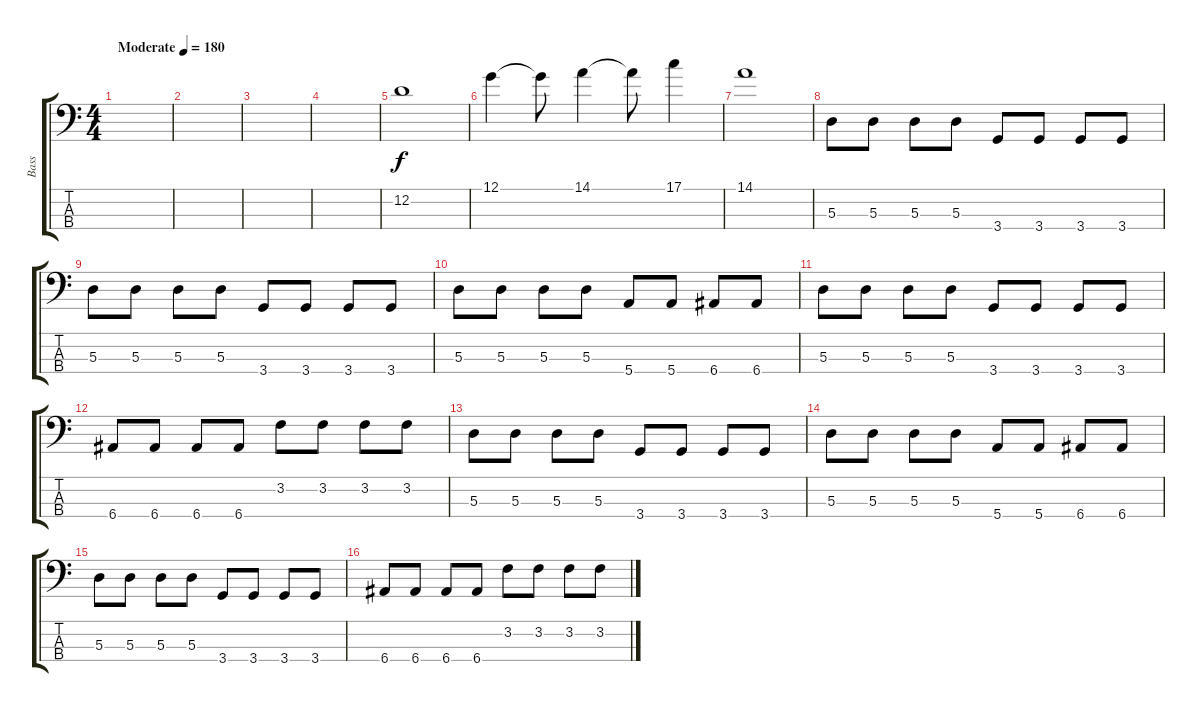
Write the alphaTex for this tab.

\track ("Bass" "Bass") {instrument electricbassfinger}
\staff {score tabs}
\tuning (G2 D2 A1 E1) {hide}
\ts (4 4)
\tempo (180 "Moderate")
\clef f4
\ks c
|
|
|
|
12.2.1 |
12.1.4 12.1{t}.8 14.1.4 14.1{t}.8 17.1.4 |
14.1.1 |
5.3.8 5.3.8 5.3.8 5.3.8 3.4.8 3.4.8 3.4.8 3.4.8 |
5.3.8 5.3.8 5.3.8 5.3.8 3.4.8 3.4.8 3.4.8 3.4.8 |
5.3.8 5.3.8 5.3.8 5.3.8 5.4.8 5.4.8 6.4.8 6.4.8 |
5.3.8 5.3.8 5.3.8 5.3.8 3.4.8 3.4.8 3.4.8 3.4.8 |
6.4.8 6.4.8 6.4.8 6.4.8 3.2.8 3.2.8 3.2.8 3.2.8 |
5.3.8 5.3.8 5.3.8 5.3.8 3.4.8 3.4.8 3.4.8 3.4.8 |
5.3.8 5.3.8 5.3.8 5.3.8 5.4.8 5.4.8 6.4.8 6.4.8 |
5.3.8 5.3.8 5.3.8 5.3.8 3.4.8 3.4.8 3.4.8 3.4.8 |
6.4.8 6.4.8 6.4.8 6.4.8 3.2.8 3.2.8 3.2.8 3.2.8
